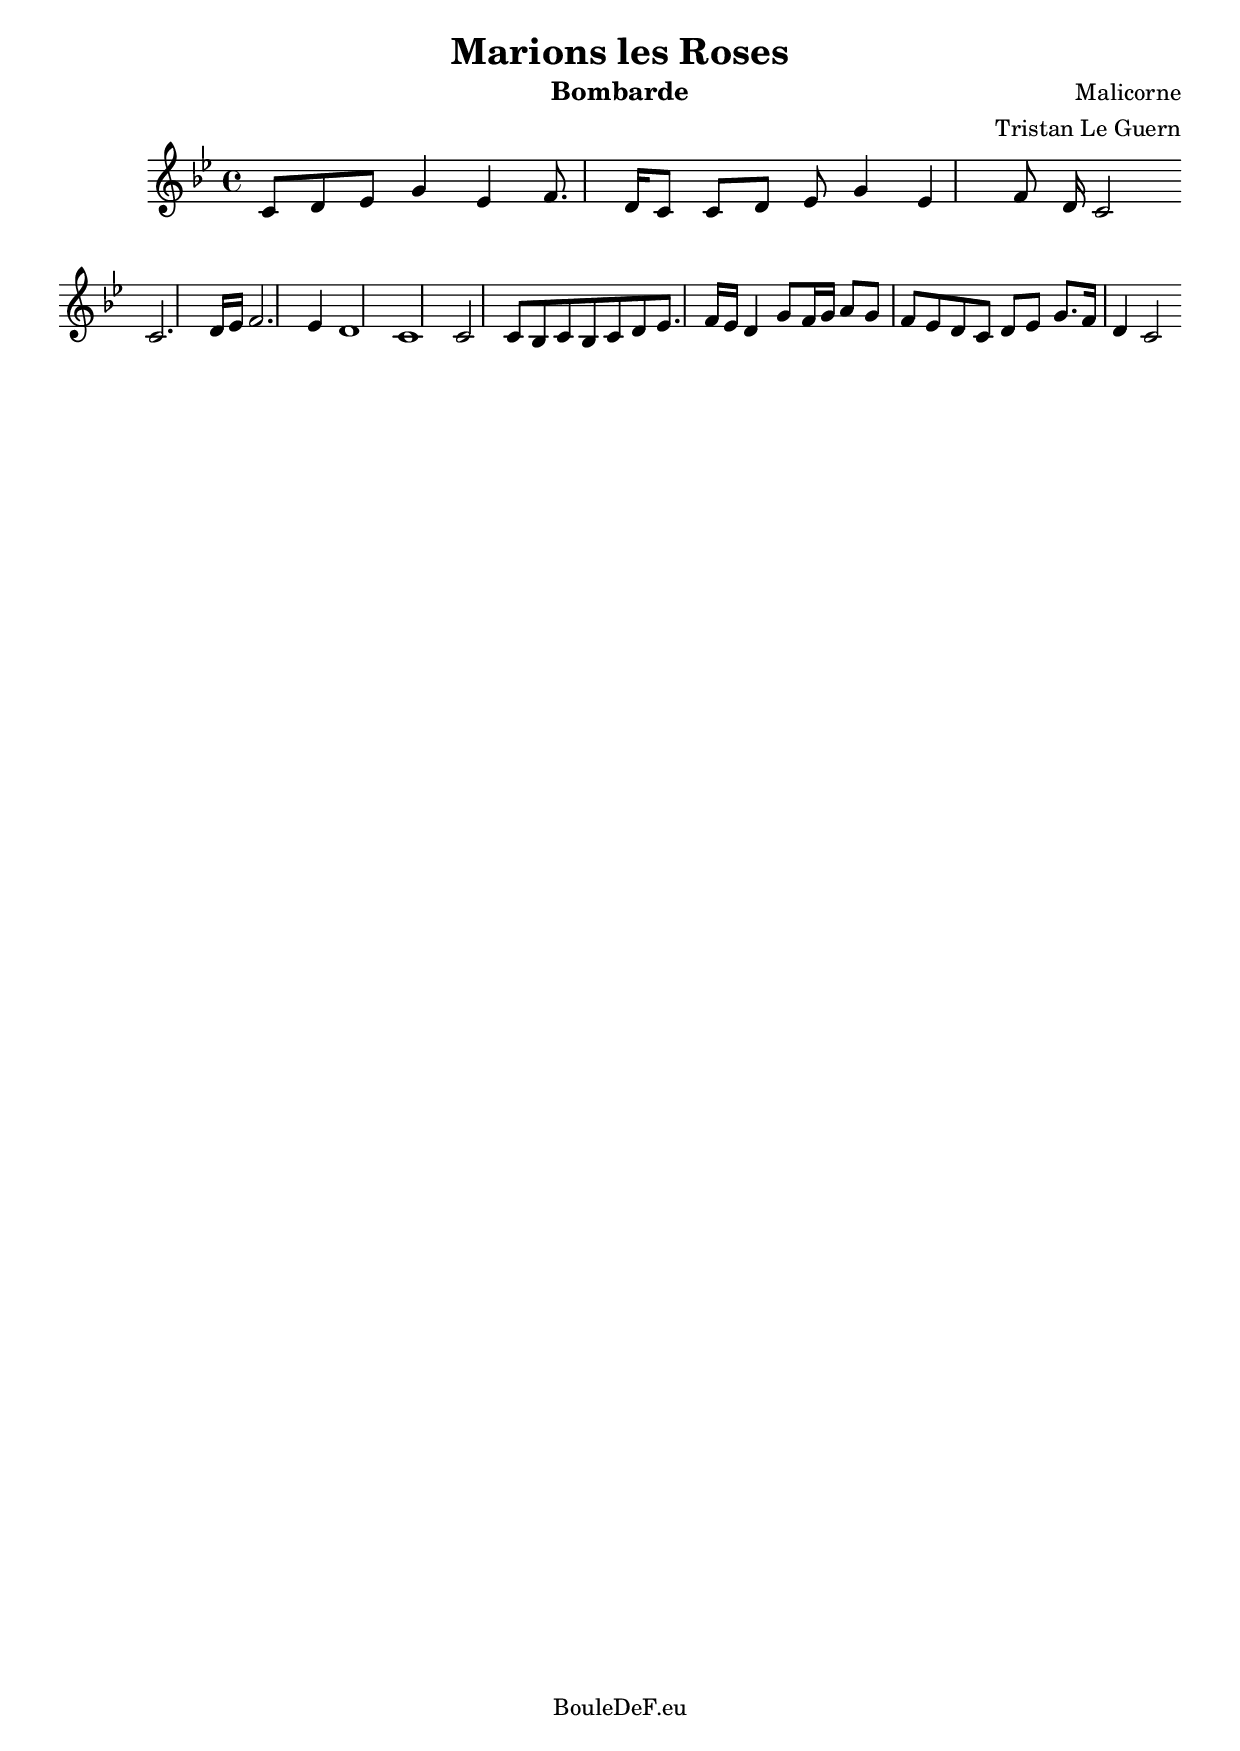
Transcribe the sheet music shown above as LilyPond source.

\version "2.14.2"
\include "italiano.ly"

\header {
	title = "Marions les Roses"
	composer = "Malicorne"
	arranger = "Tristan Le Guern"
	instrument = "Bombarde"
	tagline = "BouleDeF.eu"
}

\score {
	\new Staff \relative si {
		\clef "treble"
		\key sib \major

		do8 re mib sol4 mib fa8. re16
		| do8 do re mib sol4 mib fa8 re16
		| do2 \break

		do2. re16 mib
		| fa2. mib4
		| re1
		| do

		do2 do8 sib do sib
		| do re mib8. fa16 mib re4
		| sol8 fa16 sol la8 sol fa mib re do
		| re mib sol8. fa16 re4 do2
	}
}
